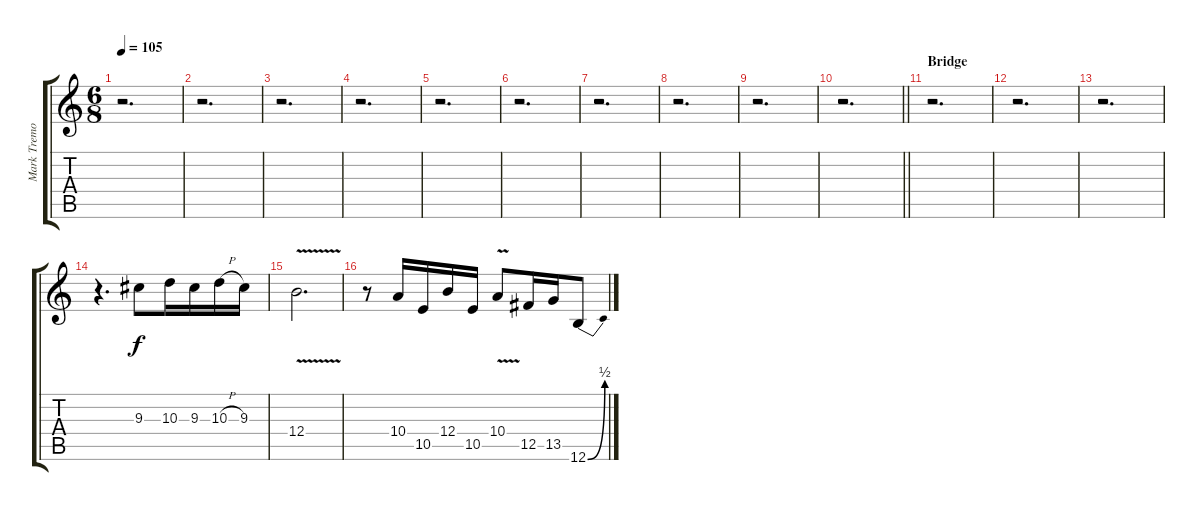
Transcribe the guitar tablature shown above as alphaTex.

\track ("Mark Tremonti" "Mark Tremo") {instrument distortionguitar}
\staff {score tabs}
\tuning (Db4 Ab3 E3 B2 Gb2 B1) {hide}
\ts (6 8)
\tempo 105
\clef g2
\ks c
r.2{d dy f} |
r.2{d} |
r.2{d} |
r.2{d} |
r.2{d} |
r.2{d} |
r.2{d} |
r.2{d} |
r.2{d} |
\barLineRight lightlight
r.2{d} |
\section ("" "Bridge")
r.2{d} |
r.2{d} |
r.2{d} |
r.4{d} 9.3.8 10.3.16 9.3.16 10.3{h}.16 9.3.16 |
12.4{v}.2{d} |
r.8 10.4.16 10.5.16 12.4.16 10.5.16 10.4{v}.8 12.5.16 13.5.16 12.6{be (bend 0 0 60 2)}.8
